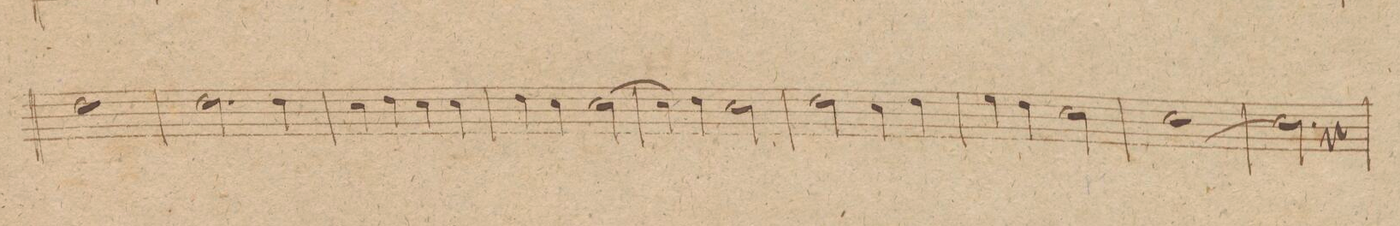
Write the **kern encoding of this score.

**kern
*I"Trompetto. 1mo in A.
*clefG2
*k[f#c#g#]
*met(c|)
*M2/2
1b
=222
2.b\
4b\
=223
4a\
4b\
4a\
4a\
=224
4b\
4a\
[>2a\
=225
4a\]
4b\
2a\
=226
2b\
4a\
4b\
=227
4cc#\
4b\
2a\
=228
[>1a
=229
2.a\]
4r
=230
*-
